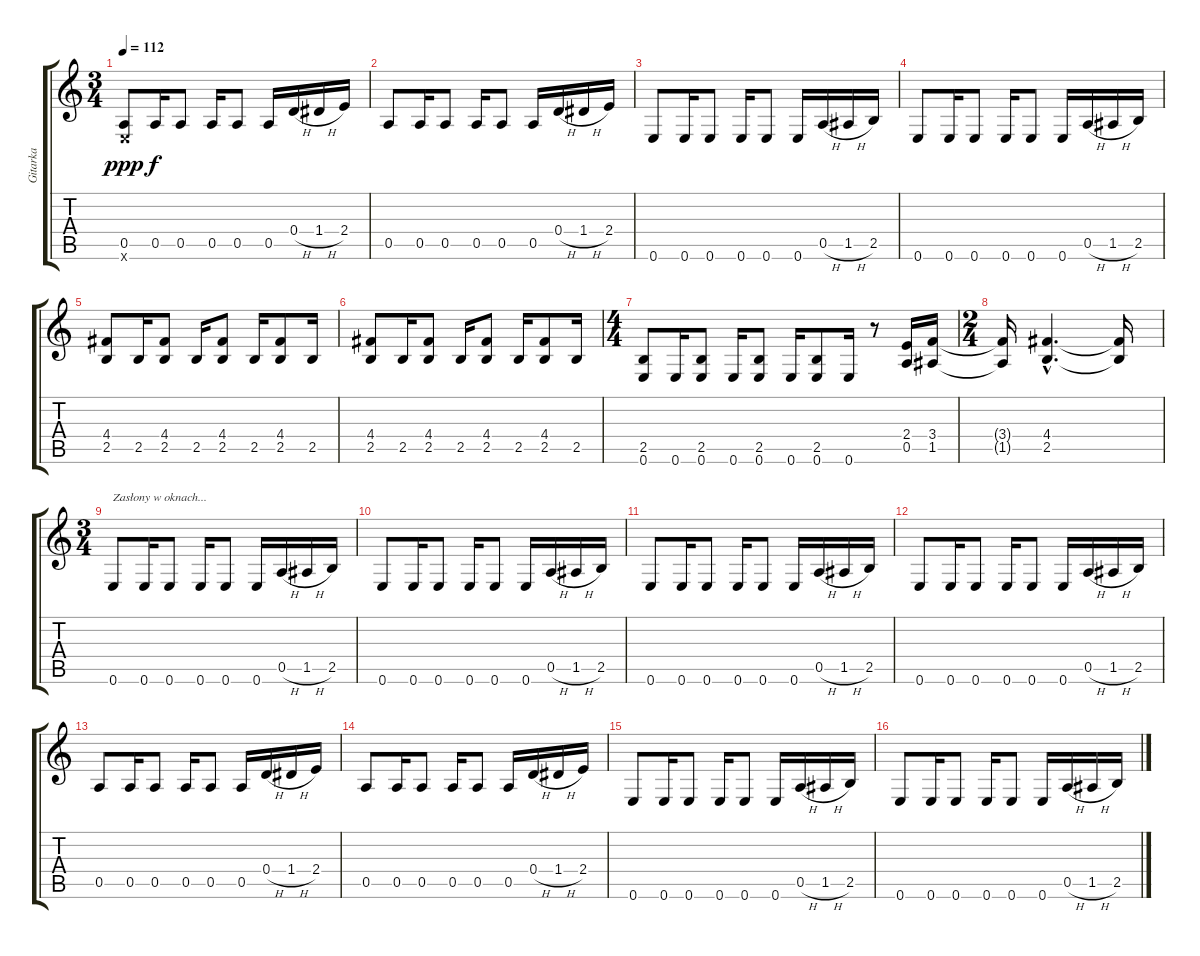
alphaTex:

\track ("Gitarka" "Gitarka") {instrument distortionguitar}
\staff {score tabs}
\tuning (E4 B3 G3 D3 A2 E2) {hide}
\ts (3 4)
\tempo 112
\clef g2
\ks c
(0.5 0.6{x}).8{dy ppp} 0.5.16{dy f} 0.5.8 0.5.16 0.5.8 0.5.16 0.4{h}.16 1.4{h}.16 2.4.16 |
0.5.8 0.5.16 0.5.8 0.5.16 0.5.8 0.5.16 0.4{h}.16 1.4{h}.16 2.4.16 |
0.6.8 0.6.16 0.6.8 0.6.16 0.6.8 0.6.16 0.5{h}.16 1.5{h}.16 2.5.16 |
0.6.8 0.6.16 0.6.8 0.6.16 0.6.8 0.6.16 0.5{h}.16 1.5{h}.16 2.5.16 |
(4.4 2.5).8 2.5.16 (4.4 2.5).8 2.5.16 (4.4 2.5).8 2.5.16 (4.4 2.5).8 2.5.16 |
(4.4 2.5).8 2.5.16 (4.4 2.5).8 2.5.16 (4.4 2.5).8 2.5.16 (4.4 2.5).8 2.5.16 |
\ts (4 4)
(2.5 0.6).8 0.6.16 (2.5 0.6).8 0.6.16 (2.5 0.6).8 0.6.16 (2.5 0.6).8 0.6.16 r.8 (2.4 0.5).16 (3.4 1.5).16 |
\ts (2 4)
(3.4{t} 1.5{t}).16 (4.4{hac} 2.5{hac}).4{d} (4.4{t} 2.5{t}).16 |
\ts (3 4)
0.6.8{txt "Zasłony w oknach..."} 0.6.16 0.6.8 0.6.16 0.6.8 0.6.16 0.5{h}.16 1.5{h}.16 2.5.16 |
0.6.8 0.6.16 0.6.8 0.6.16 0.6.8 0.6.16 0.5{h}.16 1.5{h}.16 2.5.16 |
0.6.8 0.6.16 0.6.8 0.6.16 0.6.8 0.6.16 0.5{h}.16 1.5{h}.16 2.5.16 |
0.6.8 0.6.16 0.6.8 0.6.16 0.6.8 0.6.16 0.5{h}.16 1.5{h}.16 2.5.16 |
0.5.8 0.5.16 0.5.8 0.5.16 0.5.8 0.5.16 0.4{h}.16 1.4{h}.16 2.4.16 |
0.5.8 0.5.16 0.5.8 0.5.16 0.5.8 0.5.16 0.4{h}.16 1.4{h}.16 2.4.16 |
0.6.8 0.6.16 0.6.8 0.6.16 0.6.8 0.6.16 0.5{h}.16 1.5{h}.16 2.5.16 |
0.6.8 0.6.16 0.6.8 0.6.16 0.6.8 0.6.16 0.5{h}.16 1.5{h}.16 2.5.16
